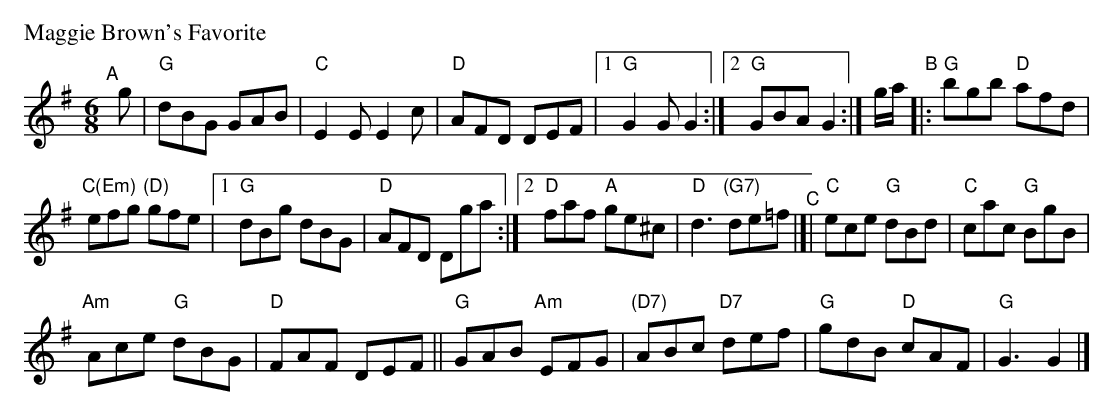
X:1
M: 6/8
P: Maggie Brown's Favorite
K: G
"^A"[|] g |\
"G"dBG GAB | "C"E2E E2c | "D"AFD DEF |[1 "G"G2G G2 :|[2 "G"GBA G2 :|\
g/a/ "^B"|:\
"G"bgb "D"afd |
"C(Em)"efg "(D)"gfe |[1 "G"dBg dBG | "D"AFD Dga \
                   :|[2 "D"faf "A"ge^c | "D"d3 "(G7)"de=f "^C"|]|\
"C"ece "G"dBd | "C"cac "G"BgB |
"Am"Ace "G"dBG | "D"FAF DEF ||\
"G"GAB "Am"EFG | "(D7)"ABc "D7"def | "G"gdB "D"cAF | "G"G3 G2 |]
